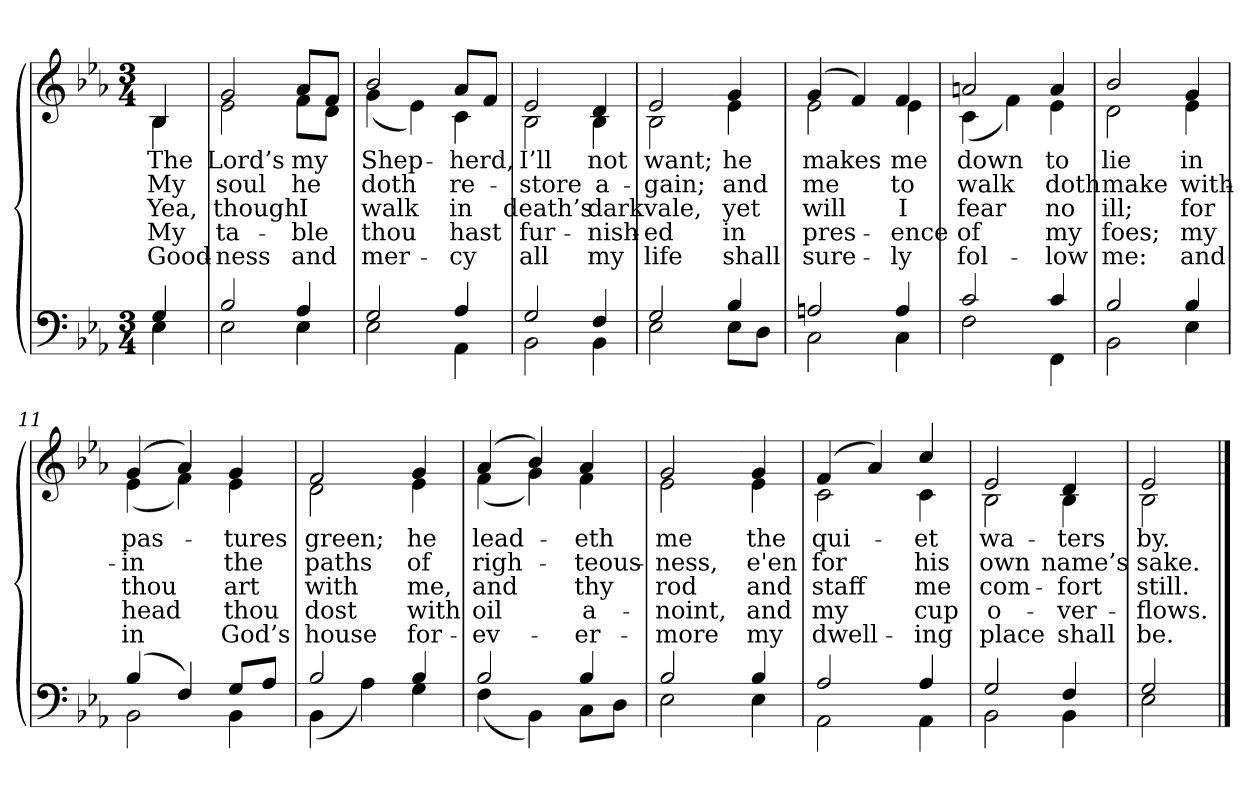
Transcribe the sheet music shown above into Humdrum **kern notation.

**kern	**kern	**text	**text	**text	**text	**text
*part2	*part1	*part1	*part1	*part1	*part1	*part1
*staff2	*staff1	*staff1	*staff1	*staff1	*staff1	*staff1
*clefF4	*clefG2	*	*	*	*	*
*k[b-e-a-]	*k[b-e-a-]	*	*	*	*	*
*M3/4	*M3/4	*	*	*	*	*
=1	=1	=1	=1	=1	=1	=1
*^	*	*	*	*	*	*
!	!	!LO:TX:b:i:t=Verse	!	!	!	!	!
!	!	!	!LO:LY:b	!LO:LY:b	!LO:LY:b	!LO:LY:b	!LO:LY:b
*	*	*^	*	*	*	*	*
4G/	4E-\	4B-/	4B-\	The	My	Yea,	My	Good-
=2	=2	=2	=2	=2	=2	=2	=2	=2
!	!	!	!	!LO:LY:b	!LO:LY:b	!LO:LY:b	!LO:LY:b	!LO:LY:b
2B-/	2E-\	2g/	2e-\	Lord’s	soul	though	ta-	-ness
!	!	!	!	!LO:LY:b	!LO:LY:b	!LO:LY:b	!LO:LY:b	!LO:LY:b
4A-/	4E-\	8a-/L	8f\L	my	he	I	-ble	and
.	.	8f/J	8d\J	.	.	.	.	.
=3	=3	=3	=3	=3	=3	=3	=3	=3
!	!	!	!	!LO:LY:b	!LO:LY:b	!LO:LY:b	!LO:LY:b	!LO:LY:b
2G/	2E-\	2b-/	(<4g\	Shep-	doth	walk	thou	mer-
.	.	.	4e-\)	.	.	.	.	.
!	!	!	!	!LO:LY:b	!LO:LY:b	!LO:LY:b	!LO:LY:b	!LO:LY:b
4A-/	4AA-\	8a-/L	4c\	-herd,	re-	in	hast	-cy
.	.	8f/J	.	.	.	.	.	.
=4	=4	=4	=4	=4	=4	=4	=4	=4
!	!	!	!	!LO:LY:b	!LO:LY:b	!LO:LY:b	!LO:LY:b	!LO:LY:b
2G/	2BB-\	2e-/	2B-\	I’ll	-store	death’s	fur-	all
!	!	!	!	!LO:LY:b	!LO:LY:b	!LO:LY:b	!LO:LY:b	!LO:LY:b
4F/	4BB-\	4d/	4B-\	not	a-	dark	-nish-	my
=5	=5	=5	=5	=5	=5	=5	=5	=5
!	!	!	!	!LO:LY:b	!LO:LY:b	!LO:LY:b	!LO:LY:b	!LO:LY:b
2G/	2E-\	2e-/	2B-\	want;	-gain;	vale,	-ed	life
!!LO:LB:g=z	!!
=6-	=6-	=6-	=6-	=6-	=6-	=6-	=6-	=6-
!	!	!	!	!LO:LY:b	!LO:LY:b	!LO:LY:b	!LO:LY:b	!LO:LY:b
4B-/	8E-\L	4g/	4e-\	he	and	yet	in	shall
.	8D\J	.	.	.	.	.	.	.
=7	=7	=7	=7	=7	=7	=7	=7	=7
!	!	!	!	!LO:LY:b	!LO:LY:b	!LO:LY:b	!LO:LY:b	!LO:LY:b
2An/	2C\	(>4g/	2e-\	makes	me	will	pres-	sure-
.	.	4f/)	.	.	.	.	.	.
!	!	!	!	!LO:LY:b	!LO:LY:b	!LO:LY:b	!LO:LY:b	!LO:LY:b
4A/	4C\	4f/	4e-\	me	to	I	-ence	-ly
=8	=8	=8	=8	=8	=8	=8	=8	=8
!	!	!	!	!LO:LY:b	!LO:LY:b	!LO:LY:b	!LO:LY:b	!LO:LY:b
2c/	2F\	2an/	(<4c\	down	walk	fear	of	fol-
.	.	.	4f\)	.	.	.	.	.
!	!	!	!	!LO:LY:b	!LO:LY:b	!LO:LY:b	!LO:LY:b	!LO:LY:b
4c/	4FF\	4a/	4e-\	to	doth	no	my	-low
=9	=9	=9	=9	=9	=9	=9	=9	=9
!	!	!	!	!LO:LY:b	!LO:LY:b	!LO:LY:b	!LO:LY:b	!LO:LY:b
2B-/	2BB-\	2b-/	2d\	lie	make	ill;	foes;	me:
!!LO:LB:g=z	!!
=10-	=10-	=10-	=10-	=10-	=10-	=10-	=10-	=10-
!	!	!	!	!LO:LY:b	!LO:LY:b	!LO:LY:b	!LO:LY:b	!LO:LY:b
4B-/	4E-\	4g/	4e-\	in	with-	for	my	and
=11	=11	=11	=11	=11	=11	=11	=11	=11
!	!	!	!	!LO:LY:b	!LO:LY:b	!LO:LY:b	!LO:LY:b	!LO:LY:b
(>4B-/	2BB-\	(>4g/	(<4e-\	pas-	-in	thou	head	in
4F/)	.	4a-/)	4f\)	.	.	.	.	.
!	!	!	!	!LO:LY:b	!LO:LY:b	!LO:LY:b	!LO:LY:b	!LO:LY:b
8G/L	4BB-\	4g/	4e-\	-tures	the	art	thou	God’s
8A-/J	.	.	.	.	.	.	.	.
=12	=12	=12	=12	=12	=12	=12	=12	=12
!	!	!	!	!LO:LY:b	!LO:LY:b	!LO:LY:b	!LO:LY:b	!LO:LY:b
2B-/	(<4BB-\	2f/	2d\	green;	paths	with	dost	house
.	4A-\)	.	.	.	.	.	.	.
!	!	!	!	!LO:LY:b	!LO:LY:b	!LO:LY:b	!LO:LY:b	!LO:LY:b
4B-/	4G\	4g/	4e-\	he	of	me,	with	for-
=13	=13	=13	=13	=13	=13	=13	=13	=13
!	!	!	!	!LO:LY:b	!LO:LY:b	!LO:LY:b	!LO:LY:b	!LO:LY:b
2B-/	(<4F\	(>4a-/	(<4f\	lead-	righ-	and	oil	-ev-
.	4BB-\)	4b-/)	4g\)	.	.	.	.	.
!	!	!	!	!LO:LY:b	!LO:LY:b	!LO:LY:b	!LO:LY:b	!LO:LY:b
4B-/	8C\L	4a-/	4f\	-eth	-teous-	thy	a-	-er-
.	8D\J	.	.	.	.	.	.	.
=14	=14	=14	=14	=14	=14	=14	=14	=14
!	!	!	!	!LO:LY:b	!LO:LY:b	!LO:LY:b	!LO:LY:b	!LO:LY:b
2B-/	2E-\	2g/	2e-\	me	-ness,	rod	-noint,	-more
!!LO:LB:g=z	!!
=15-	=15-	=15-	=15-	=15-	=15-	=15-	=15-	=15-
!	!	!	!	!LO:LY:b	!LO:LY:b	!LO:LY:b	!LO:LY:b	!LO:LY:b
4B-/	4E-\	4g/	4e-\	the	e'en	and	and	my
=16	=16	=16	=16	=16	=16	=16	=16	=16
!	!	!	!	!LO:LY:b	!LO:LY:b	!LO:LY:b	!LO:LY:b	!LO:LY:b
2A-/	2AA-\	(>4f/	2c\	qui-	for	staff	my	dwell-
.	.	4a-/)	.	.	.	.	.	.
!	!	!	!	!LO:LY:b	!LO:LY:b	!LO:LY:b	!LO:LY:b	!LO:LY:b
4A-/	4AA-\	4cc/	4c\	-et	his	me	cup	-ing
=17	=17	=17	=17	=17	=17	=17	=17	=17
!	!	!	!	!LO:LY:b	!LO:LY:b	!LO:LY:b	!LO:LY:b	!LO:LY:b
2G/	2BB-\	2e-/	2B-\	wa-	own	com-	o-	place
!	!	!	!	!LO:LY:b	!LO:LY:b	!LO:LY:b	!LO:LY:b	!LO:LY:b
4F/	4BB-\	4d/	4B-\	-ters	name’s	-fort	-ver-	shall
=18	=18	=18	=18	=18	=18	=18	=18	=18
!	!	!	!	!LO:LY:b	!LO:LY:b	!LO:LY:b	!LO:LY:b	!LO:LY:b
2G/	2E-\	2e-/	2B-\	by.	sake.	still.	-flows.	be.
*v	*v	*	*	*	*	*	*	*
*	*v	*v	*	*	*	*	*
==	==	==	==	==	==	==
*-	*-	*-	*-	*-	*-	*-
